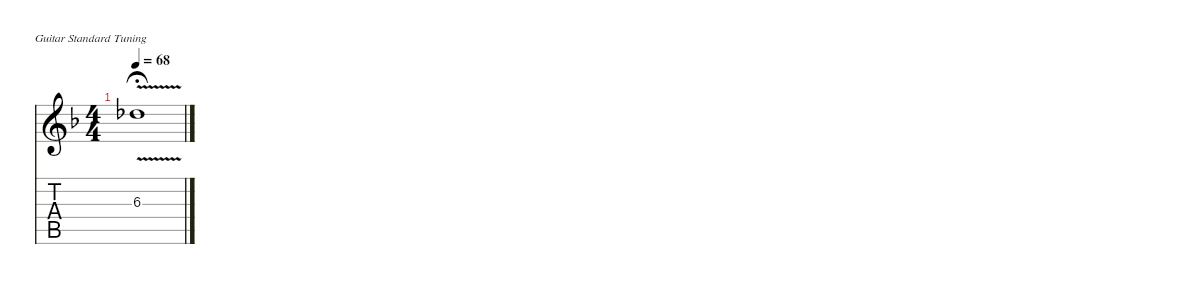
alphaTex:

\defaultSystemsLayout 4
\hideDynamics
\bracketExtendMode nobrackets
\singleTrackTrackNamePolicy hidden
\multiTrackTrackNamePolicy hidden
\firstSystemTrackNameMode fullname
\otherSystemsTrackNameOrientation horizontal
\track ("Elec. Gtr." "Elec. Gtr.") {mute instrument electricguitarjazz}
\staff {score tabs}
\tuning (E4 B3 G3 D3 A2 E2)
\ts (4 4)
\tempo 68
\clef g2
\ks dminor
6.3{v t acc b}.1{dy mf fermata (medium 0.09) beam Down}
